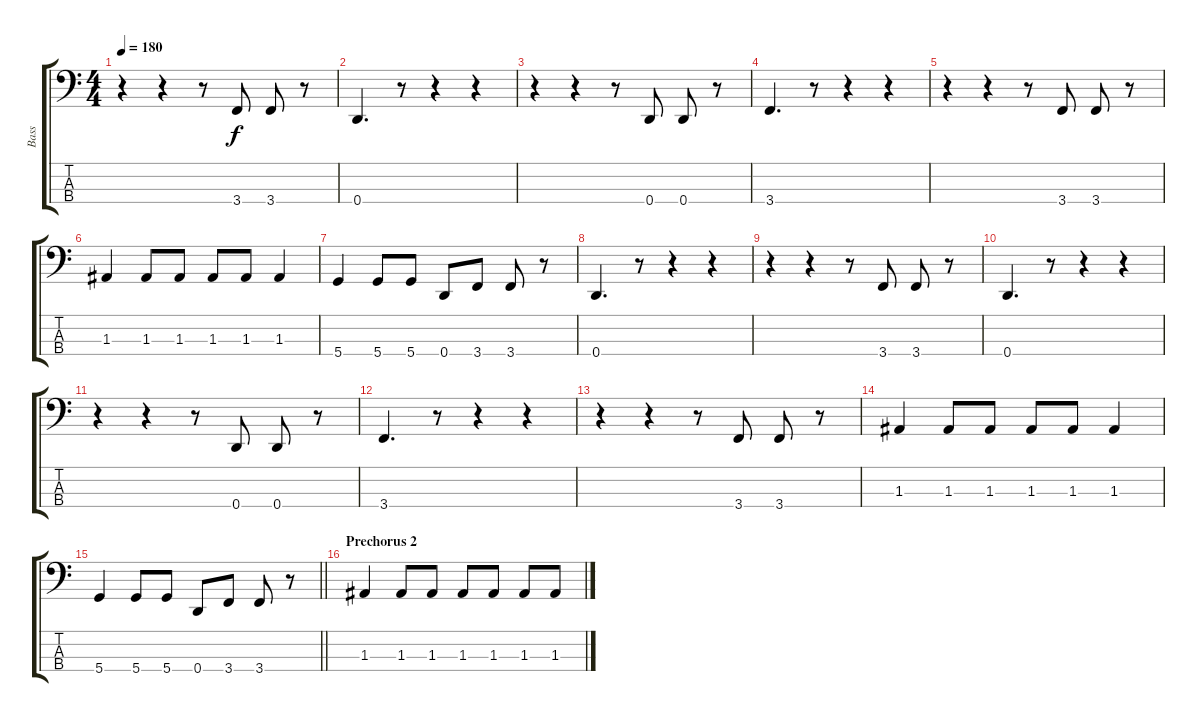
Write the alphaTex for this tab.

\track ("Bass" "Bass") {instrument electricbasspick}
\staff {score tabs}
\tuning (G2 D2 A1 D1) {hide}
\ts (4 4)
\tempo 180
\clef f4
\ks c
r.4{dy f} r.4 r.8 3.4.8 3.4.8 r.8 |
0.4.4{d} r.8 r.4 r.4 |
r.4 r.4 r.8 0.4.8 0.4.8 r.8 |
3.4.4{d} r.8 r.4 r.4 |
r.4 r.4 r.8 3.4.8 3.4.8 r.8 |
1.3.4 1.3.8 1.3.8 1.3.8 1.3.8 1.3.4 |
5.4.4 5.4.8 5.4.8 0.4.8 3.4.8 3.4.8 r.8 |
0.4.4{d} r.8 r.4 r.4 |
r.4 r.4 r.8 3.4.8 3.4.8 r.8 |
0.4.4{d} r.8 r.4 r.4 |
r.4 r.4 r.8 0.4.8 0.4.8 r.8 |
3.4.4{d} r.8 r.4 r.4 |
r.4 r.4 r.8 3.4.8 3.4.8 r.8 |
1.3.4 1.3.8 1.3.8 1.3.8 1.3.8 1.3.4 |
\barLineRight lightlight
5.4.4 5.4.8 5.4.8 0.4.8 3.4.8 3.4.8 r.8 |
\section ("" "Prechorus 2")
1.3.4 1.3.8 1.3.8 1.3.8 1.3.8 1.3.8 1.3.8
